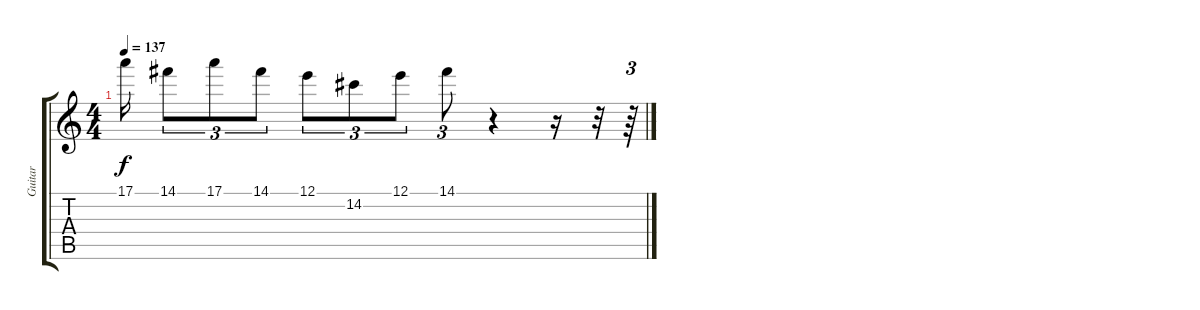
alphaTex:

\track ("Guitar" "Guitar") {instrument distortionguitar}
\staff {score tabs}
\tuning (E4 B3 G3 D3 A2 E2) {hide}
\ts (4 4)
\tempo 137
\clef g2
\ks c
17.1{t}.16{dy f} 14.1.8{tu (3 2) volume 0} 17.1.8{tu (3 2)} 14.1.8{tu (3 2)} 12.1.8{tu (3 2)} 14.2.8{tu (3 2)} 12.1.8{tu (3 2)} 14.1.8{tu (3 2)} r.4 r.16 r.32 r.64{tu (3 2)}
